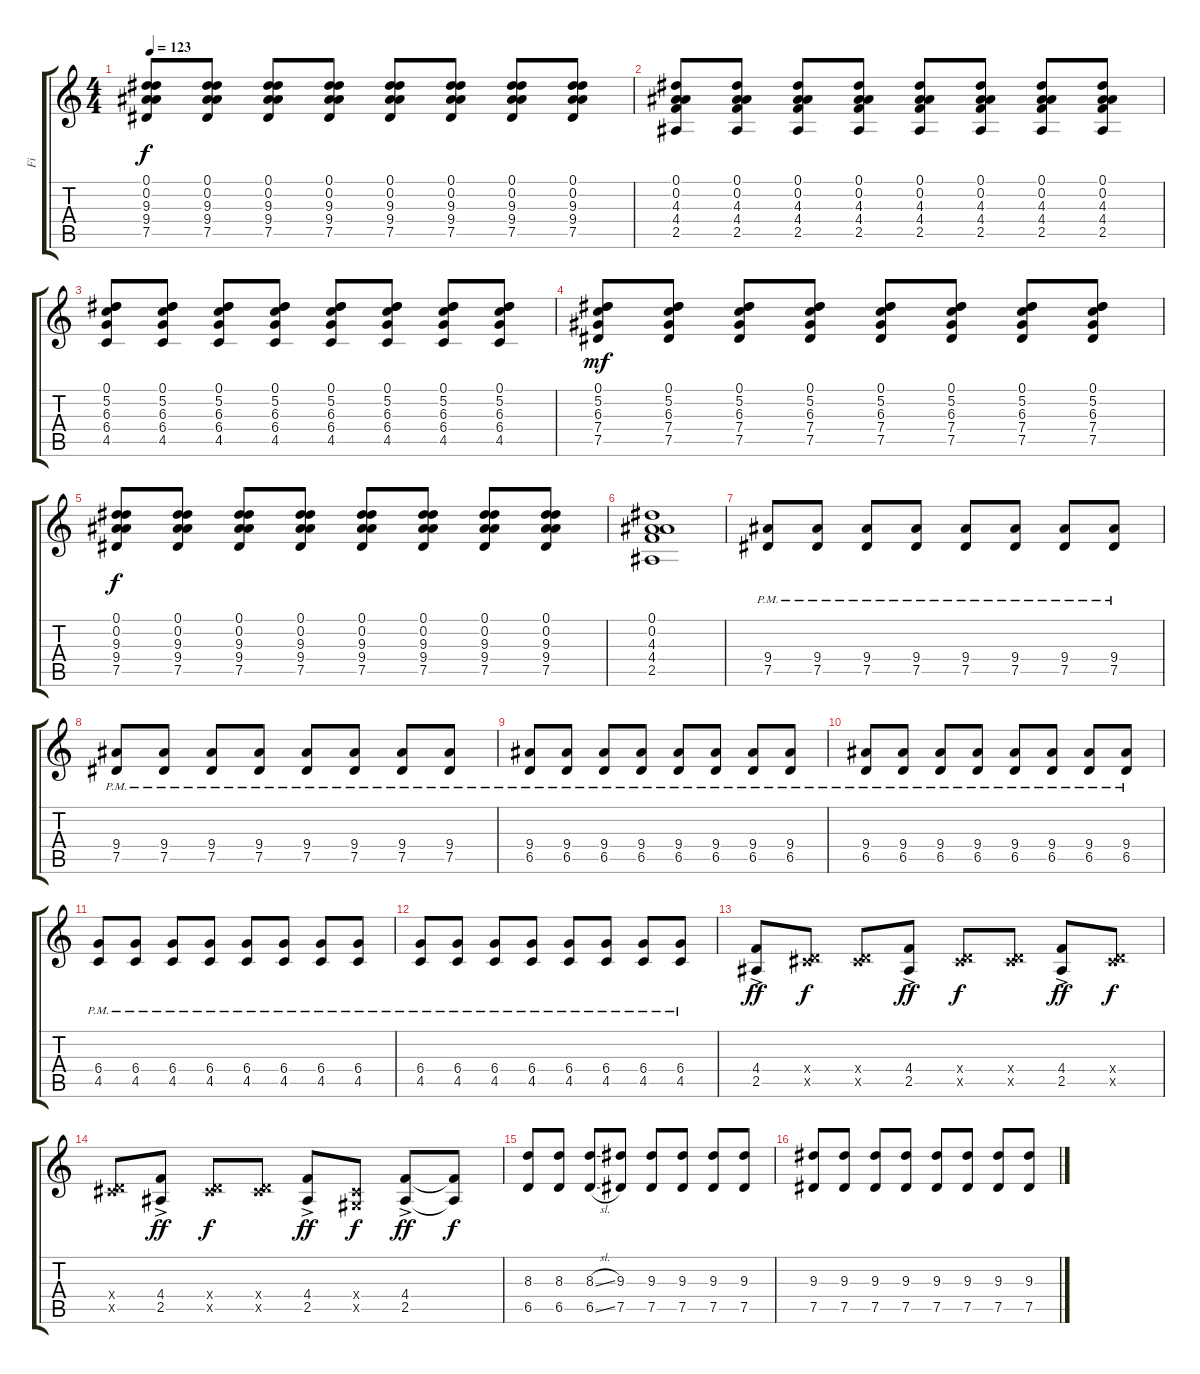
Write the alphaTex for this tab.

\track ("Fi" "Fi") {instrument overdrivenguitar}
\staff {score tabs}
\tuning (Eb4 Bb3 Gb3 Db3 Ab2 Eb2) {hide}
\ts (4 4)
\tempo 123
\clef g2
\ks c
(0.1 0.2 9.3 9.4 7.5).8{dy f} (0.1 0.2 9.3 9.4 7.5).8 (0.1 0.2 9.3 9.4 7.5).8 (0.1 0.2 9.3 9.4 7.5).8 (0.1 0.2 9.3 9.4 7.5).8 (0.1 0.2 9.3 9.4 7.5).8 (0.1 0.2 9.3 9.4 7.5).8 (0.1 0.2 9.3 9.4 7.5).8 |
(0.1 0.2 4.3 4.4 2.5).8 (0.1 0.2 4.3 4.4 2.5).8 (0.1 0.2 4.3 4.4 2.5).8 (0.1 0.2 4.3 4.4 2.5).8 (0.1 0.2 4.3 4.4 2.5).8 (0.1 0.2 4.3 4.4 2.5).8 (0.1 0.2 4.3 4.4 2.5).8 (0.1 0.2 4.3 4.4 2.5).8 |
(0.1 5.2 6.3 6.4 4.5).8 (0.1 5.2 6.3 6.4 4.5).8 (0.1 5.2 6.3 6.4 4.5).8 (0.1 5.2 6.3 6.4 4.5).8 (0.1 5.2 6.3 6.4 4.5).8 (0.1 5.2 6.3 6.4 4.5).8 (0.1 5.2 6.3 6.4 4.5).8 (0.1 5.2 6.3 6.4 4.5).8 |
(0.1 5.2 6.3 7.4 7.5).8{dy mf} (0.1 5.2 6.3 7.4 7.5).8 (0.1 5.2 6.3 7.4 7.5).8 (0.1 5.2 6.3 7.4 7.5).8 (0.1 5.2 6.3 7.4 7.5).8 (0.1 5.2 6.3 7.4 7.5).8 (0.1 5.2 6.3 7.4 7.5).8 (0.1 5.2 6.3 7.4 7.5).8 |
(0.1 0.2 9.3 9.4 7.5).8{dy f} (0.1 0.2 9.3 9.4 7.5).8 (0.1 0.2 9.3 9.4 7.5).8 (0.1 0.2 9.3 9.4 7.5).8 (0.1 0.2 9.3 9.4 7.5).8 (0.1 0.2 9.3 9.4 7.5).8 (0.1 0.2 9.3 9.4 7.5).8 (0.1 0.2 9.3 9.4 7.5).8 |
(0.1 0.2 4.3 4.4 2.5).1 |
(9.4{pm} 7.5{pm}).8 (9.4{pm} 7.5{pm}).8 (9.4{pm} 7.5{pm}).8 (9.4{pm} 7.5{pm}).8 (9.4{pm} 7.5{pm}).8 (9.4{pm} 7.5{pm}).8 (9.4{pm} 7.5{pm}).8 (9.4{pm} 7.5{pm}).8 |
(9.4{pm} 7.5{pm}).8 (9.4{pm} 7.5{pm}).8 (9.4{pm} 7.5{pm}).8 (9.4{pm} 7.5{pm}).8 (9.4{pm} 7.5{pm}).8 (9.4{pm} 7.5{pm}).8 (9.4{pm} 7.5{pm}).8 (9.4{pm} 7.5{pm}).8 |
(9.4{pm} 6.5{pm}).8 (9.4{pm} 6.5{pm}).8 (9.4{pm} 6.5{pm}).8 (9.4{pm} 6.5{pm}).8 (9.4{pm} 6.5{pm}).8 (9.4{pm} 6.5{pm}).8 (9.4{pm} 6.5{pm}).8 (9.4{pm} 6.5{pm}).8 |
(9.4{pm} 6.5{pm}).8 (9.4{pm} 6.5{pm}).8 (9.4{pm} 6.5{pm}).8 (9.4{pm} 6.5{pm}).8 (9.4{pm} 6.5{pm}).8 (9.4{pm} 6.5{pm}).8 (9.4{pm} 6.5{pm}).8 (9.4{pm} 6.5{pm}).8 |
(6.4{pm} 4.5{pm}).8 (6.4{pm} 4.5{pm}).8 (6.4{pm} 4.5{pm}).8 (6.4{pm} 4.5{pm}).8 (6.4{pm} 4.5{pm}).8 (6.4{pm} 4.5{pm}).8 (6.4{pm} 4.5{pm}).8 (6.4{pm} 4.5{pm}).8 |
(6.4{pm} 4.5{pm}).8 (6.4{pm} 4.5{pm}).8 (6.4{pm} 4.5{pm}).8 (6.4{pm} 4.5{pm}).8 (6.4{pm} 4.5{pm}).8 (6.4{pm} 4.5{pm}).8 (6.4{pm} 4.5{pm}).8 (6.4{pm} 4.5{pm}).8 |
(4.4{ac} 2.5{ac}).8{dy ff} (0.4{x} 6.5{x}).8{dy f} (0.4{x} 6.5{x}).8 (4.4{ac} 2.5{ac}).8{dy ff} (0.4{x} 6.5{x}).8{dy f} (0.4{x} 6.5{x}).8 (4.4{ac} 2.5{ac}).8{dy ff} (0.4{x} 6.5{x}).8{dy f} |
(0.4{x} 6.5{x}).8 (4.4{ac} 2.5{ac}).8{dy ff} (0.4{x} 6.5{x}).8{dy f} (0.4{x} 6.5{x}).8 (4.4{ac} 2.5{ac}).8{dy ff} (0.4{x} 0.5{x}).8{dy f} (4.4{ac} 2.5{ac}).8{dy ff} (4.4{t} 2.5{t}).8{dy f} |
(8.3 6.5).8{volume 7} (8.3 6.5).8 (8.3{sl} 6.5{sl}).8 (9.3 7.5).8 (9.3 7.5).8 (9.3 7.5).8 (9.3 7.5).8 (9.3 7.5).8 |
(9.3 7.5).8{volume 7} (9.3 7.5).8 (9.3 7.5).8 (9.3 7.5).8 (9.3 7.5).8 (9.3 7.5).8 (9.3 7.5).8 (9.3 7.5).8
